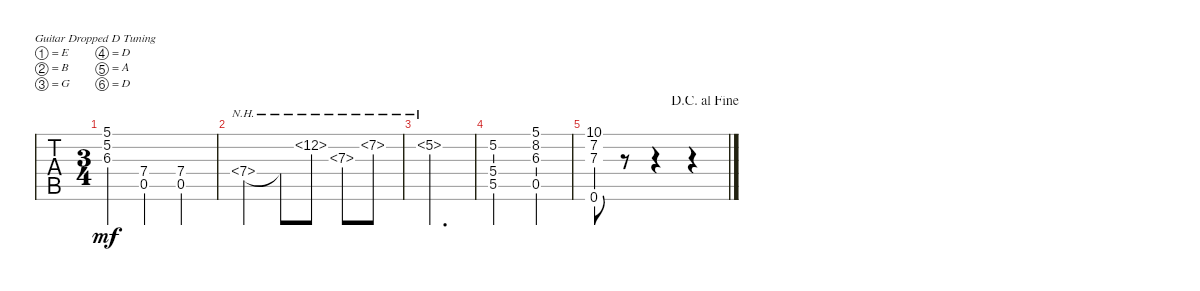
\bracketExtendMode groupsimilarinstruments
\singleTrackTrackNamePolicy hidden
\multiTrackTrackNamePolicy hidden
\firstSystemTrackNameOrientation horizontal
\otherSystemsTrackNameOrientation horizontal
\track ("Track 1" "Track 1") {instrument acousticguitarsteel}
\staff {tabs}
\tuning (E4 B3 G3 D3 A2 D2)
\ts (3 4)
\tempo (120 hide)
\clef g2
\ks bb
(5.1 5.2 6.3).4{dy mf} (7.4 0.5).4 (7.4 0.5).4 |
\ks d
7.4{nh}.4 7.4{nh t}.8 12.2{nh}.8 7.3{nh}.8 7.2{nh}.8 |
5.2{nh}.2{d} |
(5.2 5.4 5.5).2 (5.1 8.2 6.3 0.5).4 |
\jump dacapoalfine
(10.1 7.2 7.3 0.6).8 r.8 r.4 r.4
